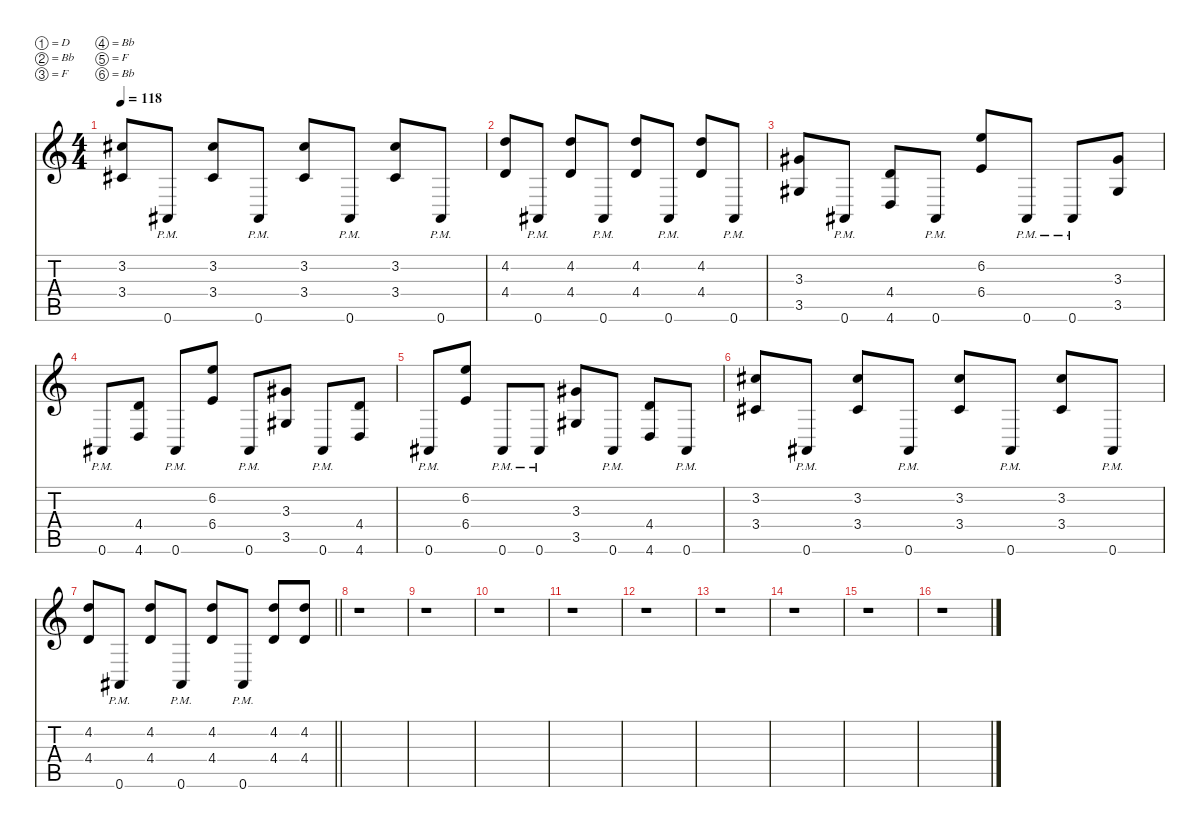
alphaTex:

\defaultSystemsLayout 4
\hideDynamics
\bracketExtendMode nobrackets
\singleTrackTrackNamePolicy hidden
\multiTrackTrackNamePolicy hidden
\firstSystemTrackNameMode fullname
\otherSystemsTrackNameOrientation horizontal
\track ("Guitar 1" "jz.guit.") {defaultSystemsLayout 8 instrument electricguitarjazz}
\staff {score tabs}
\tuning (D4 Bb3 F3 Bb2 F2 Bb1)
\ts (4 4)
\tempo 118
\clef g2
\ks c
(3.2{acc #} 3.4{acc #}).8{dy f beam Up} 0.6{pm acc #}.8{beam Up} (3.2{acc #} 3.4{acc #}).8{beam Up} 0.6{pm acc #}.8{beam Up} (3.2{acc #} 3.4{acc #}).8{beam Up} 0.6{pm acc #}.8{beam Up} (3.2{acc #} 3.4{acc #}).8{beam Up} 0.6{pm acc #}.8{beam Up} |
(4.2 4.4).8{beam Up} 0.6{pm acc #}.8{beam Up} (4.2 4.4).8{beam Up} 0.6{pm acc #}.8{beam Up} (4.2 4.4).8{beam Up} 0.6{pm acc #}.8{beam Up} (4.2 4.4).8{beam Up} 0.6{pm acc #}.8{beam Up} |
(3.3{acc #} 3.5{acc #}).8{beam Up} 0.6{pm acc #}.8{beam Up} (4.4 4.6).8{beam Up} 0.6{pm acc #}.8{beam Up} (6.2 6.4).8{beam Up} 0.6{pm acc #}.8{beam Up} 0.6{pm acc #}.8{beam Up} (3.3{acc #} 3.5{acc #}).8{beam Up} |
0.6{pm acc #}.8{beam Up} (4.4 4.6).8{beam Up} 0.6{pm acc #}.8{beam Up} (6.2 6.4).8{beam Up} 0.6{pm acc #}.8{beam Up} (3.3{acc #} 3.5{acc #}).8{beam Up} 0.6{pm acc #}.8{beam Up} (4.4 4.6).8{beam Up} |
0.6{pm acc #}.8{beam Up} (6.2 6.4).8{beam Up} 0.6{pm acc #}.8{beam Up} 0.6{pm acc #}.8{beam Up} (3.3{acc #} 3.5{acc #}).8{beam Up} 0.6{pm acc #}.8{beam Up} (4.4 4.6).8{beam Up} 0.6{pm acc #}.8{beam Up} |
(3.2{acc #} 3.4{acc #}).8{beam Up} 0.6{pm acc #}.8{beam Up} (3.2{acc #} 3.4{acc #}).8{beam Up} 0.6{pm acc #}.8{beam Up} (3.2{acc #} 3.4{acc #}).8{beam Up} 0.6{pm acc #}.8{beam Up} (3.2{acc #} 3.4{acc #}).8{beam Up} 0.6{pm acc #}.8{beam Up} |
\barLineRight lightlight
(4.2 4.4).8{beam Up} 0.6{pm acc #}.8{beam Up} (4.2 4.4).8{beam Up} 0.6{pm acc #}.8{beam Up} (4.2 4.4).8{beam Up} 0.6{pm acc #}.8{beam Up} (4.2 4.4).8{beam Up} (4.2 4.4).8{beam Up} |
r.1{beam Down} |
r.1{beam Down} |
r.1{beam Down} |
r.1{beam Down} |
r.1{beam Down} |
r.1{beam Down} |
r.1{beam Down} |
r.1{beam Down} |
r.1{beam Down}
